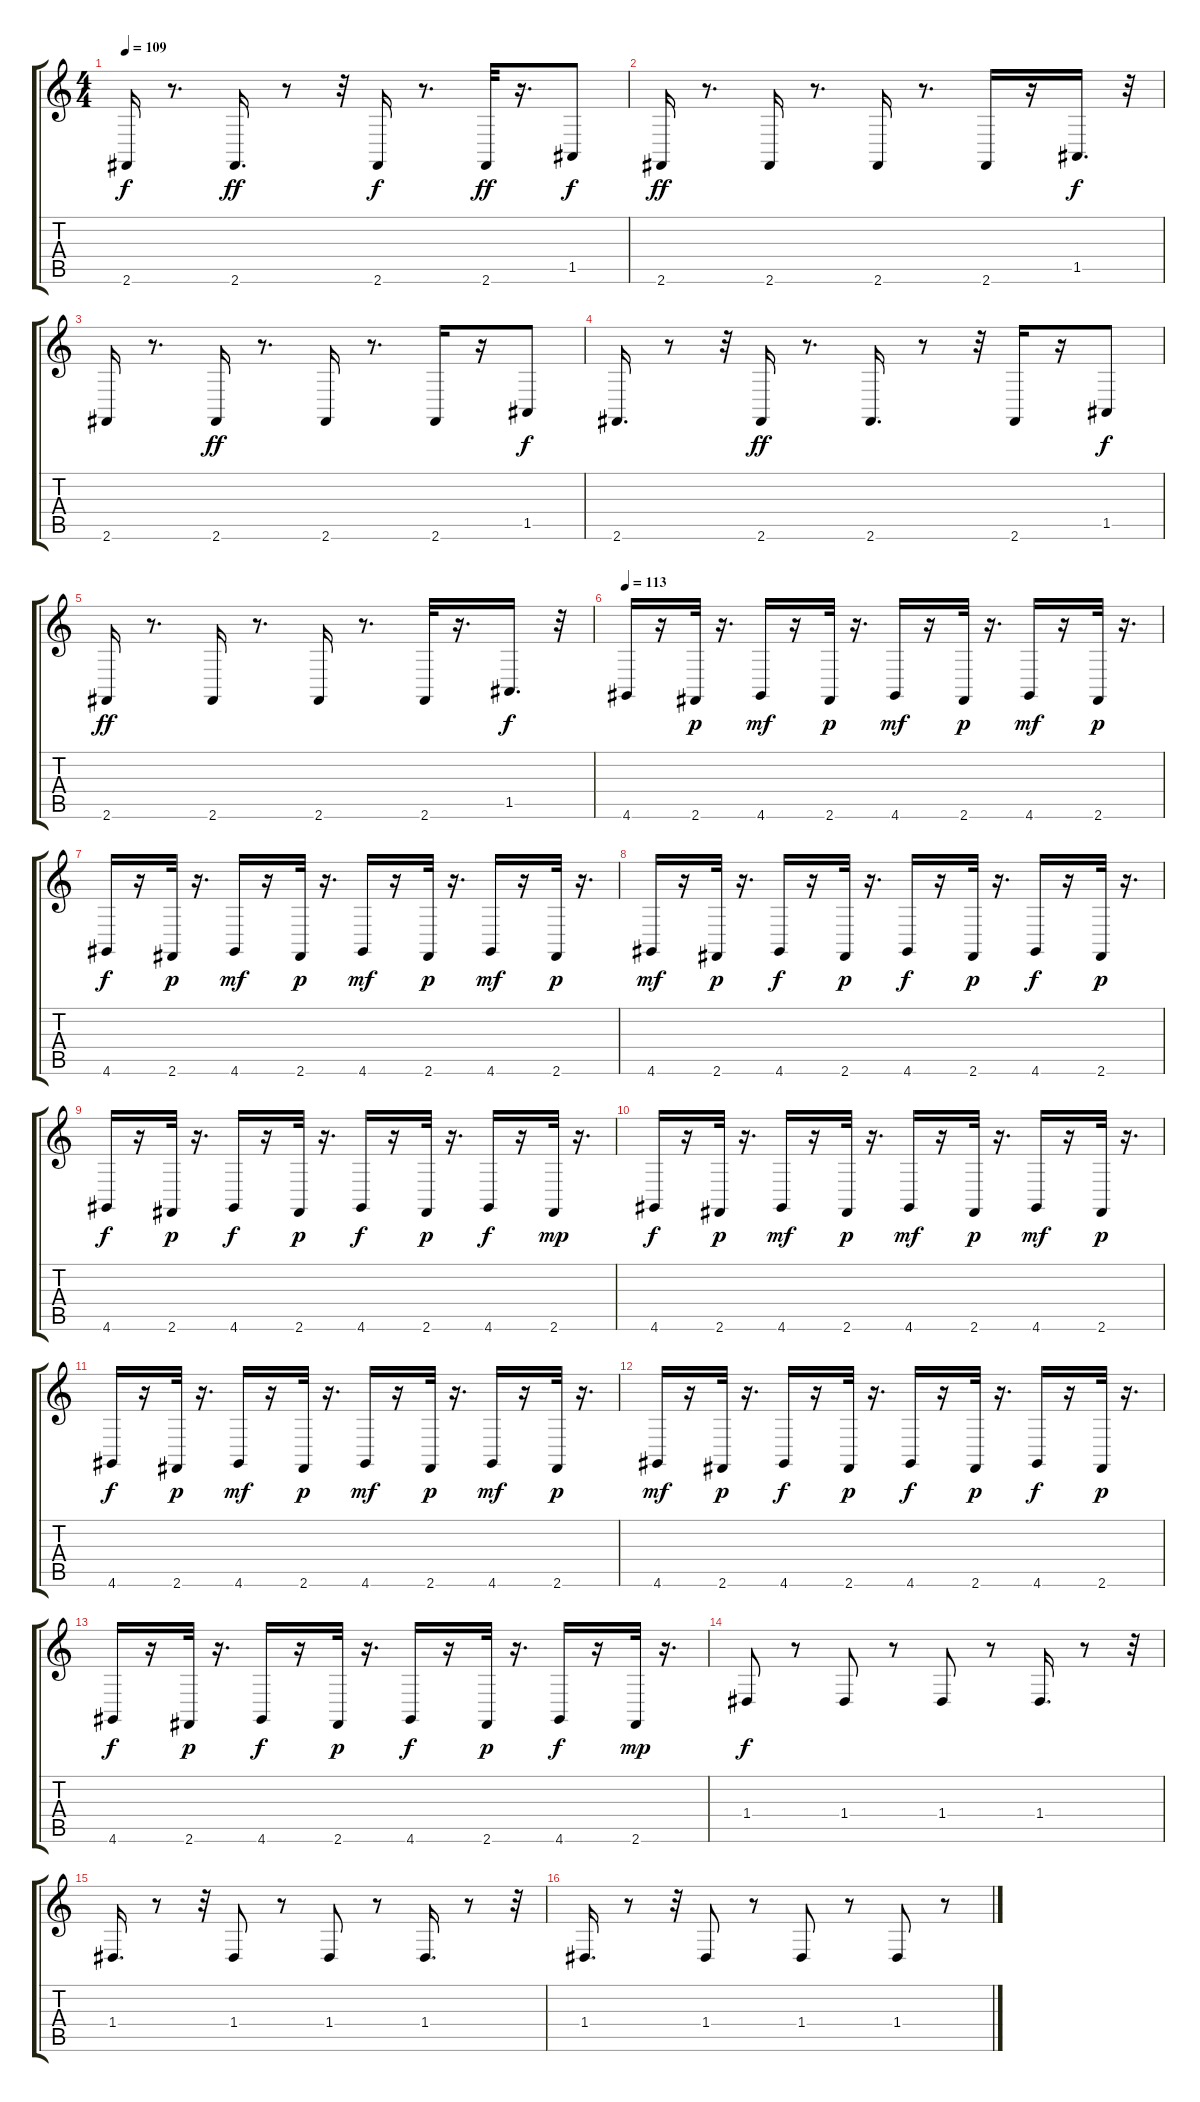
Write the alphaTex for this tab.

\track "" {instrument acousticgrandpiano}
\staff {score tabs}
\tuning (E4 B3 G3 D3 A2 E2) {hide}
\ts (4 4)
\tempo 109
\clef g2
\ks c
2.6.16{dy f} r.8{d} 2.6.16{d dy ff} r.8 r.32 2.6.16{dy f} r.8{d} 2.6.32{dy ff} r.16{d} 1.5.8{dy f} |
2.6.16{dy ff} r.8{d} 2.6.16 r.8{d} 2.6.16 r.8{d} 2.6.16 r.16 1.5.16{d dy f} r.32 |
2.6.16 r.8{d} 2.6.16{dy ff} r.8{d} 2.6.16 r.8{d} 2.6.16 r.16 1.5.8{dy f} |
2.6.16{d} r.8 r.32 2.6.16{dy ff} r.8{d} 2.6.16{d} r.8 r.32 2.6.16 r.16 1.5.8{dy f} |
2.6.16{dy ff} r.8{d} 2.6.16 r.8{d} 2.6.16 r.8{d} 2.6.32 r.16{d} 1.5.16{d dy f} r.32 |
\tempo 113
4.6.16 r.16 2.6.32{dy p} r.16{d} 4.6.16{dy mf} r.16 2.6.32{dy p} r.16{d} 4.6.16{dy mf} r.16 2.6.32{dy p} r.16{d} 4.6.16{dy mf} r.16 2.6.32{dy p} r.16{d} |
4.6.16{dy f} r.16 2.6.32{dy p} r.16{d} 4.6.16{dy mf} r.16 2.6.32{dy p} r.16{d} 4.6.16{dy mf} r.16 2.6.32{dy p} r.16{d} 4.6.16{dy mf} r.16 2.6.32{dy p} r.16{d} |
4.6.16{dy mf} r.16 2.6.32{dy p} r.16{d} 4.6.16{dy f} r.16 2.6.32{dy p} r.16{d} 4.6.16{dy f} r.16 2.6.32{dy p} r.16{d} 4.6.16{dy f} r.16 2.6.32{dy p} r.16{d} |
4.6.16{dy f} r.16 2.6.32{dy p} r.16{d} 4.6.16{dy f} r.16 2.6.32{dy p} r.16{d} 4.6.16{dy f} r.16 2.6.32{dy p} r.16{d} 4.6.16{dy f} r.16 2.6.32{dy mp} r.16{d} |
4.6.16{dy f} r.16 2.6.32{dy p} r.16{d} 4.6.16{dy mf} r.16 2.6.32{dy p} r.16{d} 4.6.16{dy mf} r.16 2.6.32{dy p} r.16{d} 4.6.16{dy mf} r.16 2.6.32{dy p} r.16{d} |
4.6.16{dy f} r.16 2.6.32{dy p} r.16{d} 4.6.16{dy mf} r.16 2.6.32{dy p} r.16{d} 4.6.16{dy mf} r.16 2.6.32{dy p} r.16{d} 4.6.16{dy mf} r.16 2.6.32{dy p} r.16{d} |
4.6.16{dy mf} r.16 2.6.32{dy p} r.16{d} 4.6.16{dy f} r.16 2.6.32{dy p} r.16{d} 4.6.16{dy f} r.16 2.6.32{dy p} r.16{d} 4.6.16{dy f} r.16 2.6.32{dy p} r.16{d} |
4.6.16{dy f} r.16 2.6.32{dy p} r.16{d} 4.6.16{dy f} r.16 2.6.32{dy p} r.16{d} 4.6.16{dy f} r.16 2.6.32{dy p} r.16{d} 4.6.16{dy f} r.16 2.6.32{dy mp} r.16{d} |
1.4.8{dy f} r.8 1.4.8 r.8 1.4.8 r.8 1.4.16{d} r.8 r.32 |
1.4.16{d} r.8 r.32 1.4.8 r.8 1.4.8 r.8 1.4.16{d} r.8 r.32 |
1.4.16{d} r.8 r.32 1.4.8 r.8 1.4.8 r.8 1.4.8 r.8
